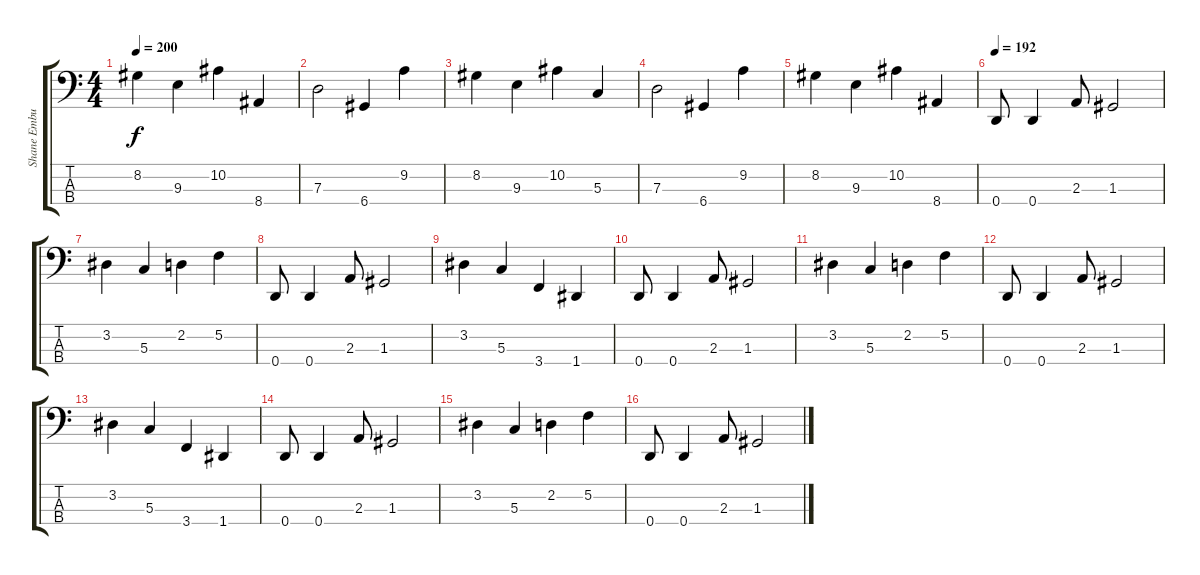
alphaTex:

\track ("Shane Embury (Bass)" "Shane Embu") {instrument electricbassfinger}
\staff {score tabs}
\tuning (F2 C2 G1 D1) {hide}
\ts (4 4)
\tempo 200
\clef f4
\ks c
8.2.4{dy f} 9.3.4 10.2.4 8.4.4 |
7.3.2 6.4.4 9.2.4 |
8.2.4 9.3.4 10.2.4 5.3.4 |
7.3.2 6.4.4 9.2.4 |
8.2.4 9.3.4 10.2.4 8.4.4 |
\tempo 192
0.4.8 0.4.4 2.3.8 1.3.2 |
3.2.4 5.3.4 2.2.4 5.2.4 |
0.4.8 0.4.4 2.3.8 1.3.2 |
3.2.4 5.3.4 3.4.4 1.4.4 |
0.4.8 0.4.4 2.3.8 1.3.2 |
3.2.4 5.3.4 2.2.4 5.2.4 |
0.4.8 0.4.4 2.3.8 1.3.2 |
3.2.4 5.3.4 3.4.4 1.4.4 |
0.4.8 0.4.4 2.3.8 1.3.2 |
3.2.4 5.3.4 2.2.4 5.2.4 |
0.4.8 0.4.4 2.3.8 1.3.2
